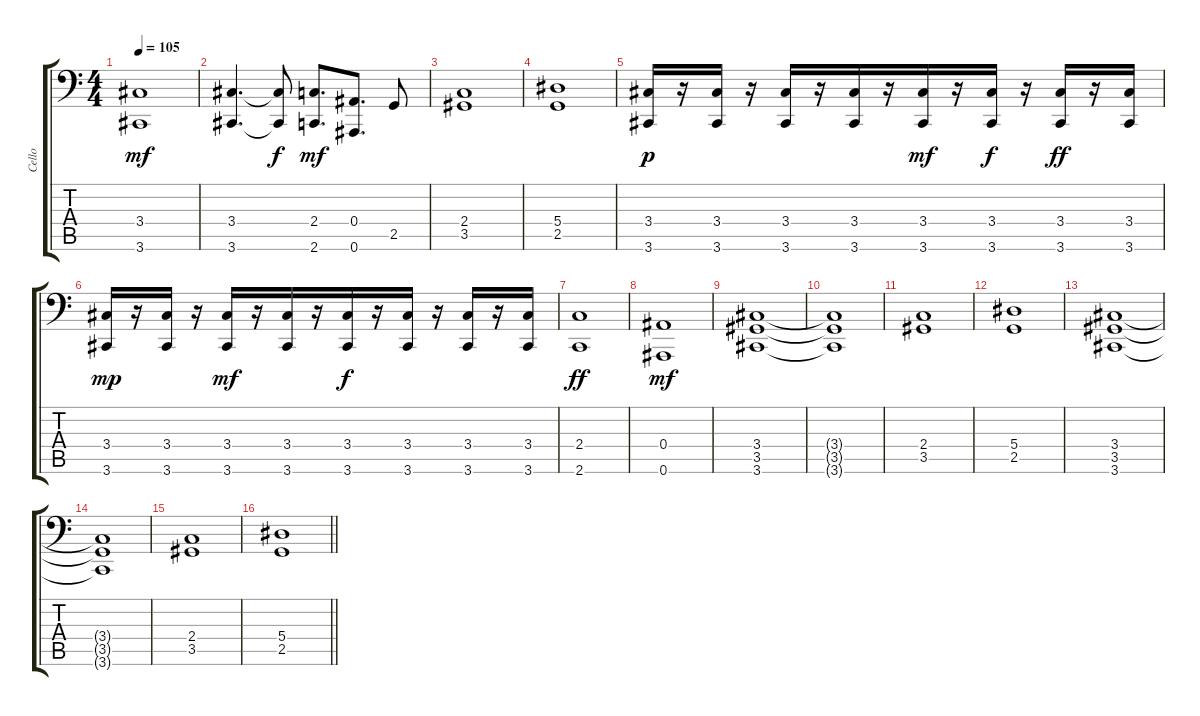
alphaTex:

\track ("Cello" "Cello") {instrument stringensemble1}
\staff {score tabs}
\tuning (C4 G3 Eb3 Bb2 F2 Bb1) {hide}
\ts (4 4)
\tempo 105
\clef f4
\ks c
(3.4 3.6).1{dy mf} |
(3.4 3.6).4{d} (3.4{t} 3.6{t}).8{dy f} (2.4 2.6).8{d dy mf beam merge} (0.4 0.6).8{d} 2.5.8 |
(2.4 3.5).1 |
(5.4 2.5).1 |
(3.4 3.6).16{dy p} r.16 (3.4 3.6).16 r.16{beam merge} (3.4 3.6).16{beam merge} r.16{beam merge} (3.4 3.6).16{beam merge} r.16 (3.4 3.6).16{dy mf} r.16{beam merge} (3.4 3.6).16{dy f} r.16{beam merge} (3.4 3.6).16{dy ff beam merge} r.16 (3.4 3.6).16 |
(3.4 3.6).16{dy mp} r.16 (3.4 3.6).16 r.16{beam merge} (3.4 3.6).16{dy mf beam merge} r.16{beam merge} (3.4 3.6).16{beam merge} r.16 (3.4 3.6).16{dy f} r.16{beam merge} (3.4 3.6).16 r.16{beam merge} (3.4 3.6).16{beam merge} r.16 (3.4 3.6).16 |
(2.4 2.6).1{dy ff} |
(0.4 0.6).1{dy mf} |
(3.4 3.5 3.6).1 |
(3.4{t} 3.5{t} 3.6{t}).1 |
(2.4 3.5).1 |
(5.4 2.5).1 |
(3.4 3.5 3.6).1 |
(3.4{t} 3.5{t} 3.6{t}).1 |
(2.4 3.5).1 |
\barLineRight lightlight
(5.4 2.5).1
